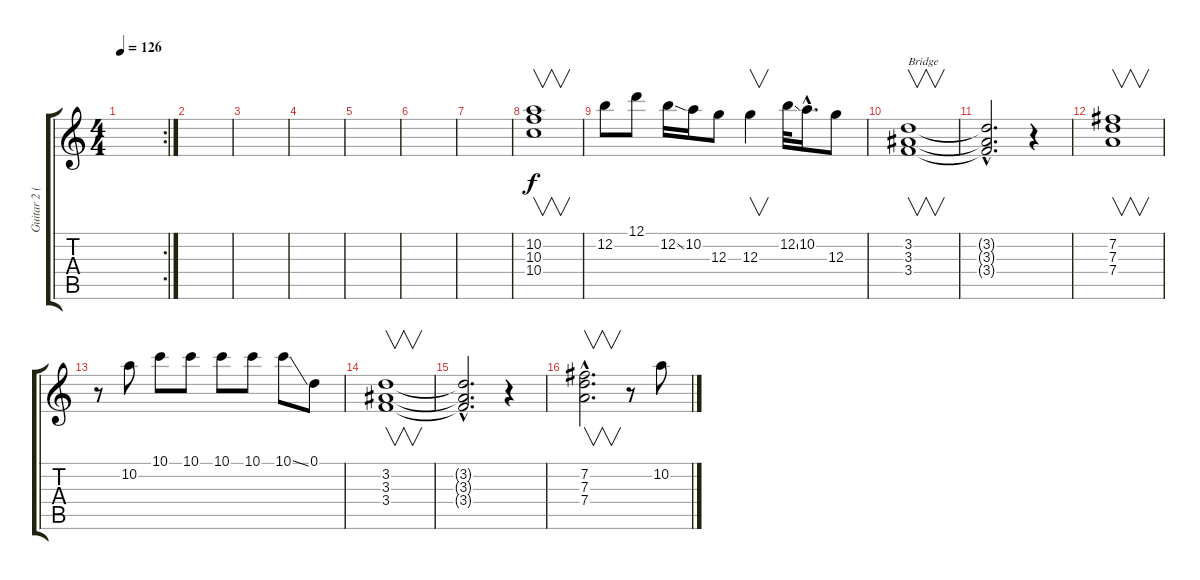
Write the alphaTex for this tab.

\track ("Guitar 2 (open G tuning)" "Guitar 2 (") {instrument distortionguitar}
\staff {score tabs}
\tuning (D4 B3 G3 D3 G2 D2) {hide}
\rc 2
\ts (4 4)
\tempo 126
\clef g2
\ks c
|
|
|
|
|
|
|
(10.2 10.3 10.4).1{v} |
12.2.8 12.1.8 12.2{ss}.16 10.2.16 12.3.8 12.3.4{v} 12.2{ss}.32 10.2{hac}.16{d} 12.3.8 |
(3.2 3.3 3.4).1{v txt "Bridge"} |
(3.2{hac t} 3.3{hac t} 3.4{hac t}).2{d} r.4 |
(7.2 7.3 7.4).1{v} |
r.8 10.2.8 10.1.8 10.1.8 10.1.8 10.1.8 10.1{ss}.8 0.1.8 |
(3.2 3.3 3.4).1{v} |
(3.2{hac t} 3.3{hac t} 3.4{hac t}).2{d} r.4 |
(7.2{hac} 7.3{hac} 7.4{hac}).2{v d} r.8 10.2.8
